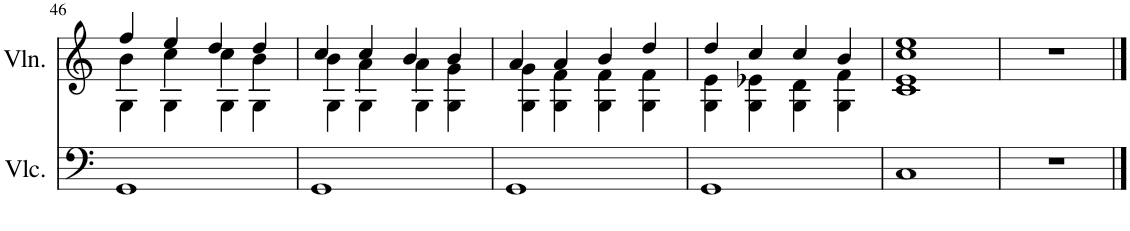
**kern	**kern
*part2	*part1
*staff2	*staff1
*I"Violoncello	*I"Violin
*I'Vlc.	*I'Vln.
!!LO:PB:g=z
*clefF4	*clefG2
*k[]	*k[]
*M4/4	*M4/4
*met(c)	*met(c)
=46	=46
*	*^
*	*	*^
1GG	4ff/	4b\	4G\
.	4ee/	4cc\	4G\
.	4dd/	4cc\	4G\
.	4dd/	4b\	4G\
=47	=47	=47	=47
1GG	4cc/	4b\	4G\
.	4cc/	4a\	4G\
.	4b/	4a\	4G\
.	4b/	4G\ 4g\	4ryy
*	*	*v	*v
=48	=48	=48
1GG	4a/	4G\ 4g\
.	4a/	4G\ 4f\
.	4b/	4G\ 4f\
.	4dd/	4G\ 4f\
=49	=49	=49
1GG	4dd/	4G\ 4e\
.	4cc/	4G\ 4e-X\
.	4cc/	4G\ 4d\
.	4b/	4G\ 4f\
*	*v	*v
=50	=50
1C	1c 1e 1cc 1ee
=51	=51
1r	1r
==	==
*-	*-
